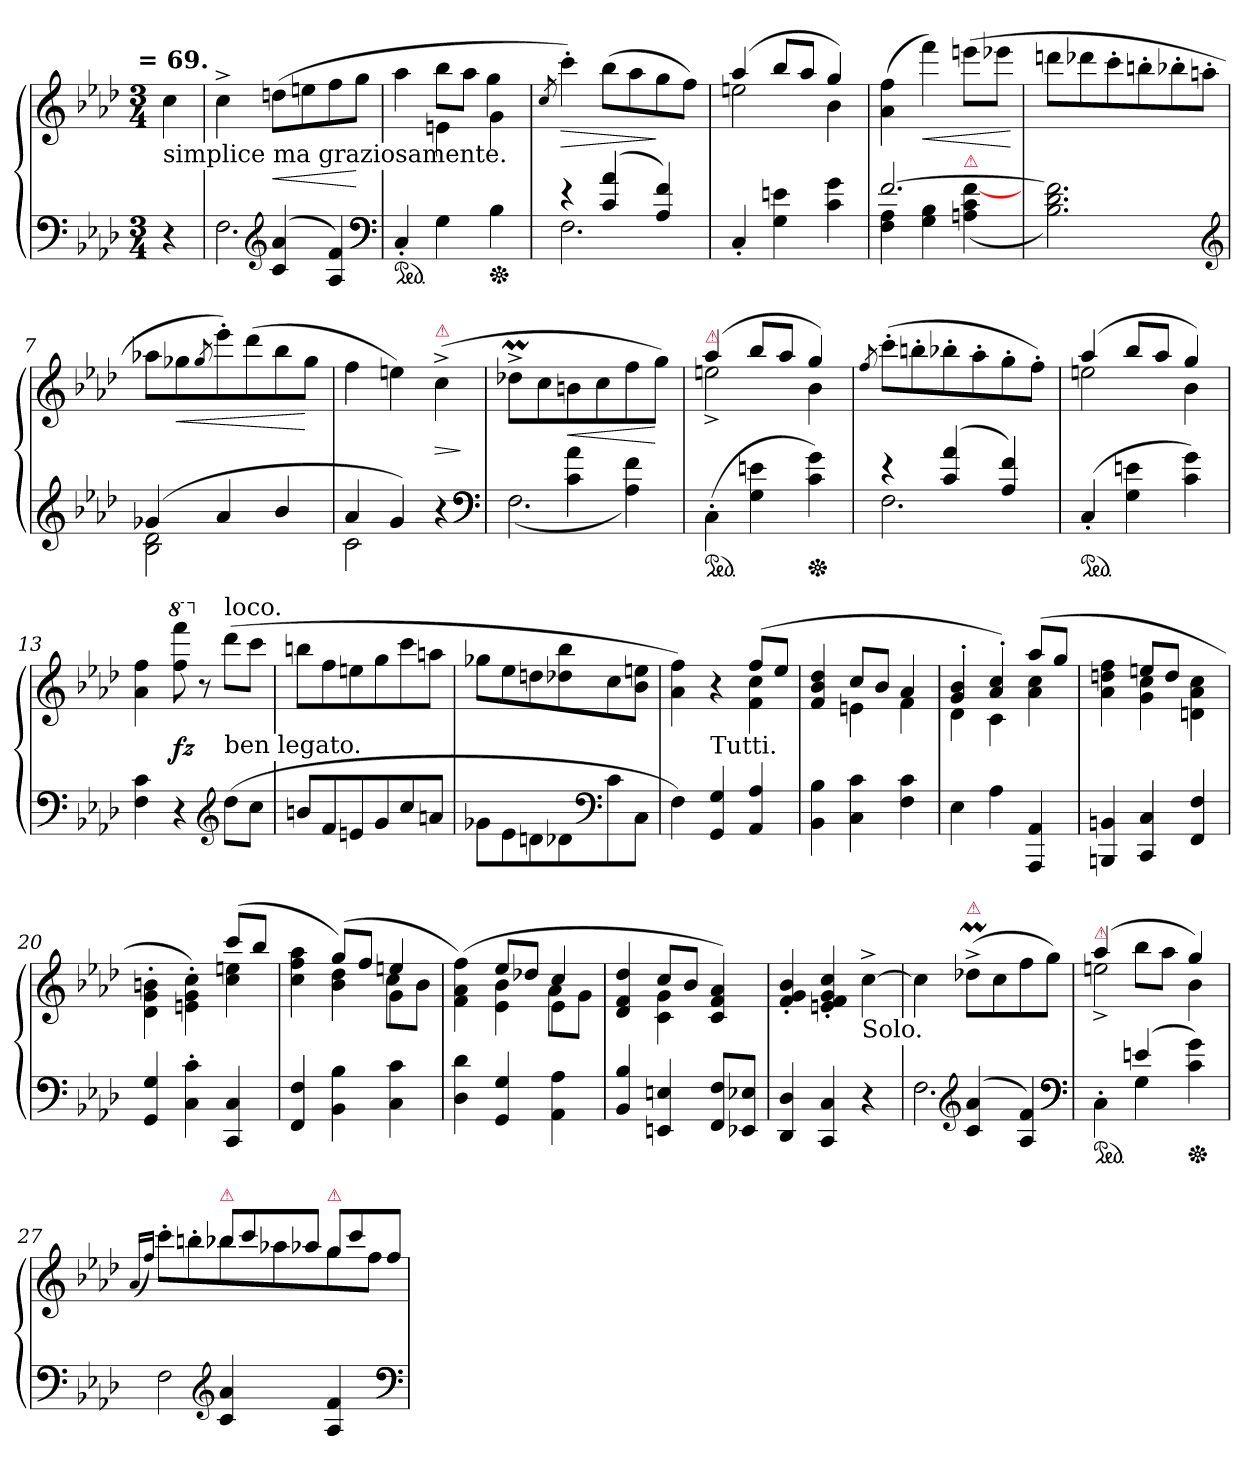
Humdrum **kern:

**kern	**kern	**dynam
*part1	*part1	*part1
*staff2	*staff1	*staff1/2
*clefF4	*clefG2	*
*k[b-e-a-d-]	*k[b-e-a-d-]	*
!!LO:TX:omd:t=&nbsp;=&nbsp;69.
*M3/4	*M3/4	*
*MM69	*MM69	*
=	=	=
!	!LO:TX:b:t=simplice ma graziosamente.	!
4r	4cc	.
=1	=1	=1
*^	*	*
4ryy	2.F	4cc^>	.
*clefG2	*	*	*
(<4c 4a-	.	(>8ddnL	<
.	.	8een	.
4A- 4f)	.	8ff	.
.	.	8ggJ	[
*v	*v	*	*
*clefF4	*	*
=2	=2	=2
*	*^	*
!LO:TX:a:color=crimson:t=⚠	!	!	!
*ped	*	*	*
4C'<	4ryy	4aa-	.
4G	4en\	8bb-L	.
.	.	8aa-J	.
*Xped	*	*	*
4B-	4g\	4gg	.
*	*v	*v	*
=3	=3	=3
.	8qcc/	.
*^	*	*
4re	2.F	4ccc'>)	>
(<4c 4a-	.	(>8bb-L	.
.	.	8aa-	.
4A- 4f)	.	8gg	]
.	.	8ffJ)	.
*v	*v	*	*
=4	=4	=4
*	*^	*
4C'<	(>4aa-	2een	.
4G 4en	8bb-L	.	.
.	8aa-J	.	.
4c 4g	4gg)	4b-	.
*	*v	*v	*
=5	=5	=5
*^	*	*
[2.f	4F 4A-	(>4a- 4ff	.
!	!	!	!LO:HP:b
.	4G 4B-	4fff)	<
!	!LO:TX:a:color=crimson:t=⚠	!	!
.	(>4An 4c [4f	(8eeenL	.
.	.	8eee-XJ	.
*v	*v	*	*
.	.	[
=6	=6	=6
2.B- 2.d- 2.f])	8dddnL	.
.	8ddd-X	.
.	8ccc'>	.
.	8bbn'>	.
.	8bb-X'>	.
.	8aan'>J	.
*clefG2	*	*
=7	=7	=7
*^	*	*
(>4g-X	2B- 2d-	8aa-XL	.
!	!	!	!LO:HP:b
.	.	8gg-X	<
.	.	8qgg-/	.
4a-	.	8eee-'>)	.
.	.	(>8ddd-	.
4b-/	4ryy	8bb-	.
.	.	8gg-J	[
=8	=8	=8	=8
4a-	2c	4ff	.
4g)	.	4een)	.
!	!	!LO:TX:a:color=crimson:t=⚠	!
4r	4ryy	(>4cc^<	>
*v	*v	*	*
*clefF4	*	*
.	.	]
=9	=9	=9
*^	*	*
4ryy	(>2.F	8dd-XM^<L	.
.	.	8cc	.
4c\ 4a-\	.	8bn	<
.	.	8cc	.
4A-\ 4f\)	.	8ff	.
.	.	8ggJ)	[
*v	*v	*	*
=10	=10	=10
*	*^	*
!	!LO:TX:a:color=crimson:t=⚠	!	!
*ped	*	*	*
(>4C'>\	(>4aa-	2een^<	.
4G 4en	8bb-L	.	.
.	8aa-J	.	.
*Xped	*	*	*
4c 4g)	4gg)	4b-	.
*	*v	*v	*
=11	=11	=11
.	8qff/	.
*^	*	*
4re	2.F	(>8ccc'>L	.
.	.	8bbn'>	.
(<4c 4a-	.	8bb-X'>	.
.	.	8aa-'>	.
4A- 4f)	.	8gg'>	.
.	.	8ff'>J)	.
*v	*v	*	*
=12	=12	=12
*	*^	*
*ped	*	*	*
(>4C'	(>4aa-	2een	.
4G 4en	8bb-L	.	.
.	8aa-J	.	.
4c 4g)	4gg)	4b-	.
*	*v	*v	*
=13	=13	=13
4F 4c	4a- 4ff	.
*	*8va	*
4r	8fff 8ffff	fz
*	*X8va	*
.	8r	.
*clefG2	*	*
!	!LO:TX:a:t=loco.	!
!LO:TX:a:t=ben legato.	!	!
(>8dd-L	(>8ddd-L	.
8ccJ	8cccJ	.
=14	=14	=14
8bnL	8bbnL	.
8f	8ff	.
8en	8een	.
8g	8gg	.
8cc	8ccc	.
8anJ	8aanJ	.
=15	=15	=15
8g-X\L	8gg-XL	.
8e-	8ee-	.
8dn	8ddn	.
8d-X	8dd-X 8bb-	.
*clefF4	*	*
8c	8cc	.
8CJ	8b- 8eenJ	.
=16	=16	=16
*	*^	*
4F)	4ryy	4a- 4ff)	.
!	!LO:TX:b:t=Tutti.	!	!
4GG!/ 4G!/	4ryy	4r	.
4AA-!/ 4A-!/	(>8ff!L	4f! 4cc!	.
.	8ee-!J	.	.
=17	=17	=17	=17
4BB-! 4B-!	4ryy	4f!/ 4b-!/ 4dd-!/	.
4C! 4c!	8cc!L	4en!	.
.	8b-!J	.	.
4F! 4c!	4a-!	4f!	.
=18	=18	=18	=18
4E-!	4g!'> 4b-!'>	4d-!	.
4A-!	4a-!'> 4cc!'>)	4c!	.
4AAA-! 4AA-!	(>8aa-!L	4a-! 4cc!	.
.	8gg!J	.	.
=19	=19	=19	=19
4BBBn! 4BBn!	4ryy	4a-! 4ddn! 4ff!	.
4CC! 4C!	8een!L	4g! 4cc!	.
.	8dd!J	.	.
4FF! 4F!	4ryy	4dn!\ 4a-!\ 4cc!\	.
=20	=20	=20	=20
4GG!/ 4G!/	4ryy	4d-!'>\ 4g!'>\ 4bn!'>\	.
4C!' 4c!'	4ryy	4en!'>\ 4g!'>\ 4cc!'>\)	.
4CC! 4C!	(>8ccc!L	4cc! 4een!	.
.	8bb-!J	.	.
=21	=21	=21	=21
*	*	*^	*
4FF! 4F!	4ryy	4cc! 4ff! 4aa-!	4ryy	.
4BB-! 4B-!	(>8gg!L)	4b-! 4dd-!	4ryy	.
.	8ff!J	.	.	.
4C! 4c!	4een!	4g!	8cc!\L	.
.	.	.	8b-!J	.
=22	=22	=22	=22	=22
4D-! 4d-!	4ryy	(>4f! 4a-! 4ff!)	4ryy	.
4GG! 4G!	8ee-!L	4e-! 4b-!	4ryy	.
.	8dd-X!J	.	.	.
4AA-! 4A-!	4cc!	4e-!	8a-!\L	.
.	.	.	8g!J	.
*	*	*v	*v	*
=23	=23	=23	=23
4BB-!/ 4B-!/	4ryy	4d-! 4f! 4dd-!	.
4EEn! 4En!	4c!\ 4g!\	8cc!/L	.
.	.	8b-!J	.
8FF! 8F!L	4ryy	4c!/ 4f!/ 4a-!/)	.
8EE-X! 8E-X!J	.	.	.
*	*v	*v	*
=24	=24	=24
4DD-! 4D-!	4f!'< 4g!'< 4b-!'<	.
4CC! 4C!	4en!' 4f!' 4g!' 4cc!'	.
!	!LO:TX:b:t=Solo.	!
4r	[4cc^>	.
=25	=25	=25
*^	*	*
4ryy	2.F	4cc]	.
*clefG2	*	*	*
!	!	!LO:TX:a:color=crimson:t=⚠	!
(<4c 4a-	.	(>8dd-XM^<L	.
.	.	8cc	.
4A- 4f)	.	8ff	.
.	.	8ggJ)	.
*clefF4	*	*	*
=26	=26	=26	=26
*	*	*^	*
!	!	!LO:TX:a:color=crimson:t=⚠	!	!
*ped	*	*	*	*
4ryy	4C'>\	(>4aa-	2een^<	.
(>4en	4G	8bb-\L	.	.
.	.	8aa-J	.	.
*Xped	*	*	*	*
4ryy	4c 4g)	4gg)	4b-	.
=27	=27	=27	=27	=27
.	.	(<16qqa-/LL	.	.
.	.	16qqff/JJ)	.	.
4ryy	2F	4ryy	8ccc'L	.
.	.	.	8bbn'	.
*clefG2	*	*	*	*
*	*	*Xtuplet	*	*
!	!	!LO:TX:a:color=crimson:t=⚠	!	!
4c 4a-	.	12bb-XL	8bb-X	.
.	.	12ccc	.	.
.	.	.	8aa-X	.
.	.	12aa-XJ	.	.
!	!	!LO:TX:a:color=crimson:t=⚠	!	!
4A- 4f	4ryy	12ggL	8gg	.
.	.	12ccc	.	.
.	.	.	8ffJ	.
.	.	12ffJ	.	.
*v	*v	*	*	*
*	*v	*v	*
*clefF4	*	*
=	=	=
*-	*-	*-
